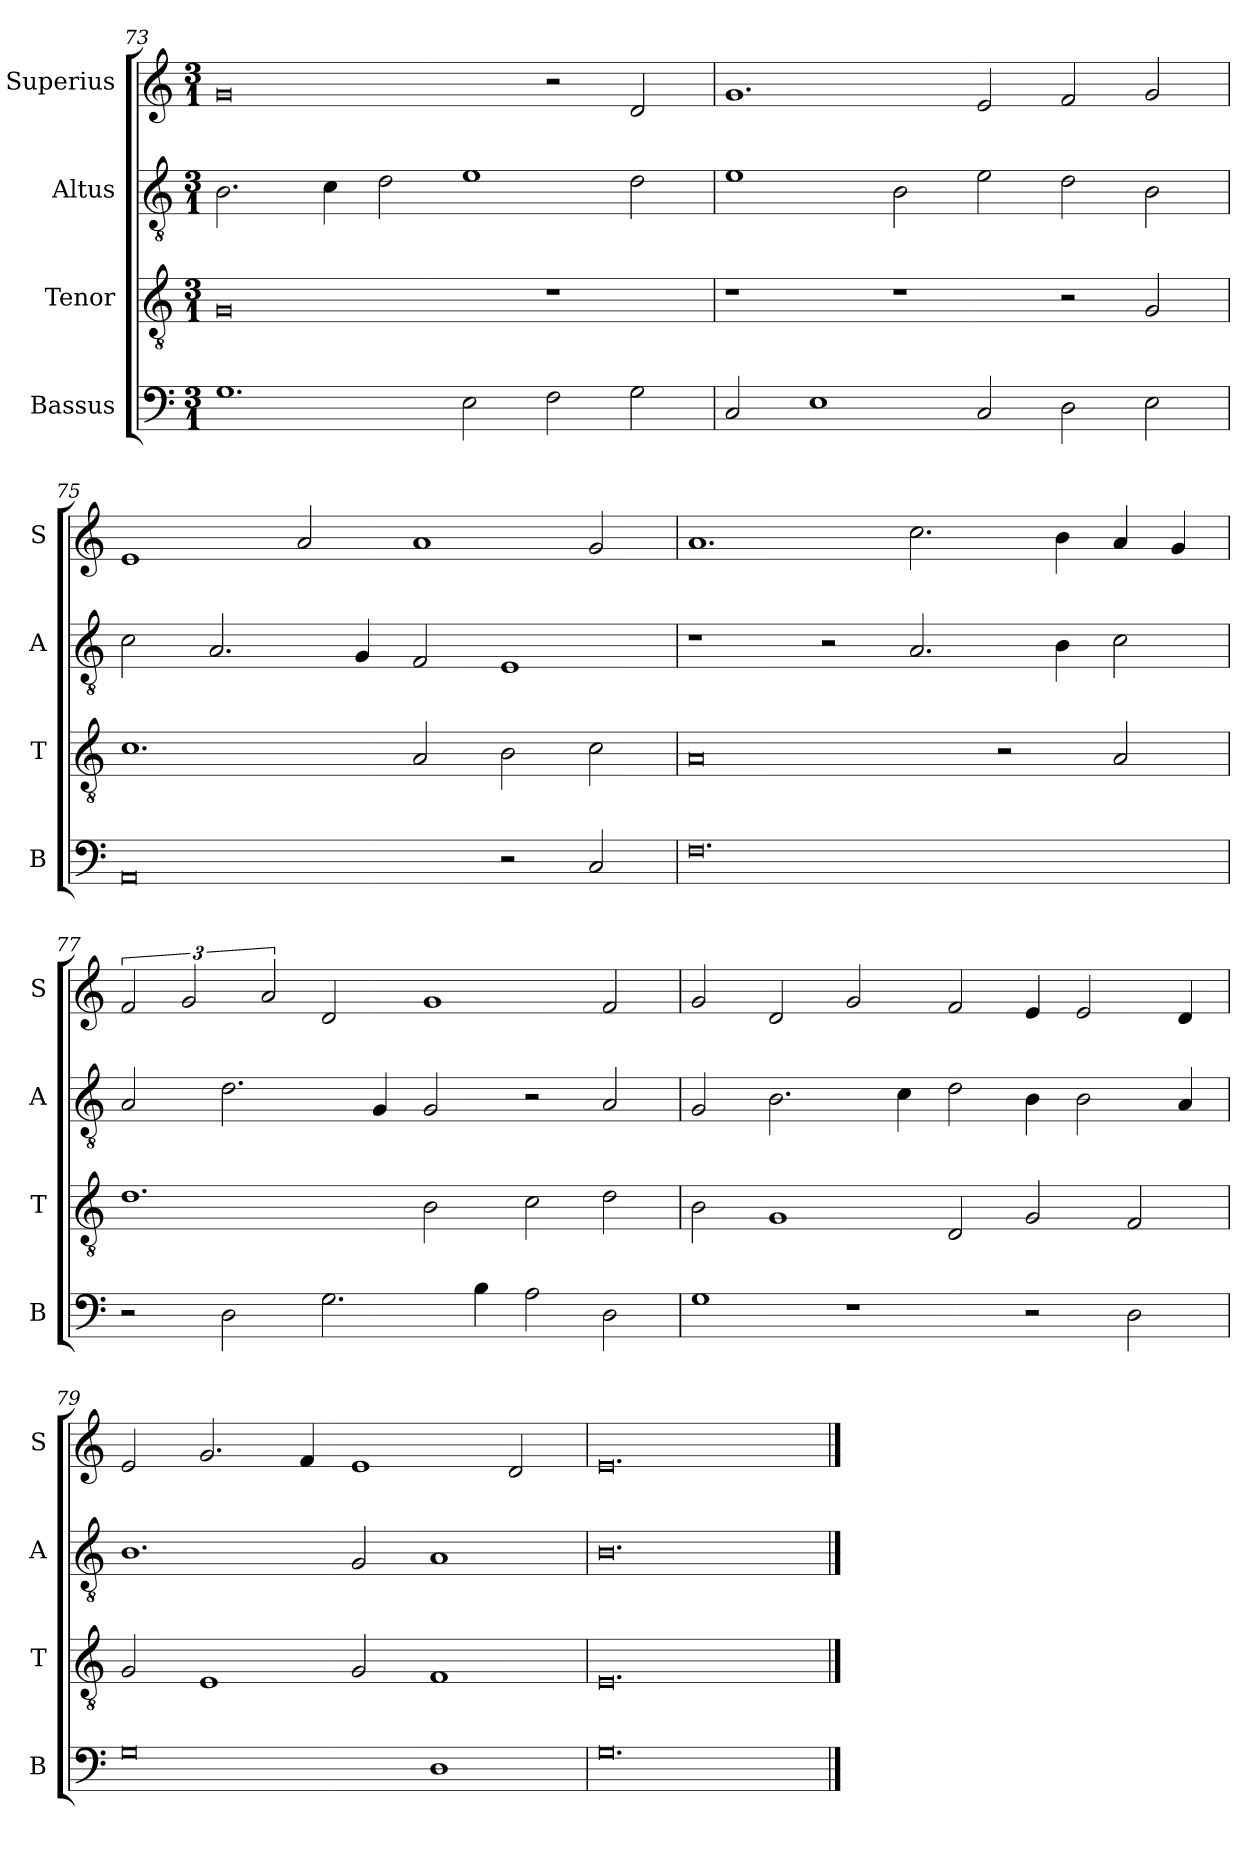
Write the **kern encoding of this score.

**kern	**kern	**kern	**kern
*part4	*part3	*part2	*part1
*staff4	*staff3	*staff2	*staff1
*I"Bassus	*I"Tenor	*I"Altus	*I"Superius
*I'B	*I'T	*I'A	*I'S
*clefF4	*clefGv2	*clefGv2	*clefG2
*k[]	*k[]	*k[]	*k[]
*M3/1	*M3/1	*M3/1	*M3/1
=73	=73	=73	=73
1.G	0G	2.B\	0g
.	.	4c\	.
.	.	2d\	.
2E\	.	1e	.
2F\	1r	.	2r
2G\	.	2d\	2d/
=74	=74	=74	=74
2C/	1r	1e	1.g
1E	.	.	.
.	1r	2B\	.
2C/	.	2e\	2e/
2D\	2r	2d\	2f/
2E\	2G/	2B\	2g/
=75	=75	=75	=75
0AA	1.c	2c\	1e
.	.	2.A/	.
.	.	.	2a/
.	.	4G/	.
.	2A/	2F/	1a
2r	2B\	1E	.
2C/	2c\	.	2g/
=76	=76	=76	=76
0.F	0A	1r	1.a
.	.	2r	.
.	.	2.A/	2.cc\
.	2r	.	.
.	.	4B\	4b\
.	2A/	2c\	4a/
.	.	.	4g/
=77	=77	=77	=77
2r	1.d	2A/	3f/
.	.	.	3g/
2D\	.	2.d\	.
.	.	.	3a/
2.G\	.	.	2d/
.	.	4G/	.
.	2B\	2G/	1g
4B\	.	.	.
2A\	2c\	2r	.
2D\	2d\	2A/	2f/
=78	=78	=78	=78
1G	2B\	2G/	2g/
.	1G	2.B\	2d/
1r	.	.	2g/
.	.	4c\	.
.	2D/	2d\	2f/
2r	2G/	4B\	4e/
.	.	2B\	2e/
2D\	2F/	.	.
.	.	4A/	4d/
=79	=79	=79	=79
0G	2G/	1.B	2e/
.	1E	.	2.g/
.	.	.	4f/
.	2G/	2G/	1e
1D	1F	1A	.
.	.	.	2d/
=80	=80	=80	=80
0.G	0.E	0.B	0.e
==	==	==	==
*-	*-	*-	*-
